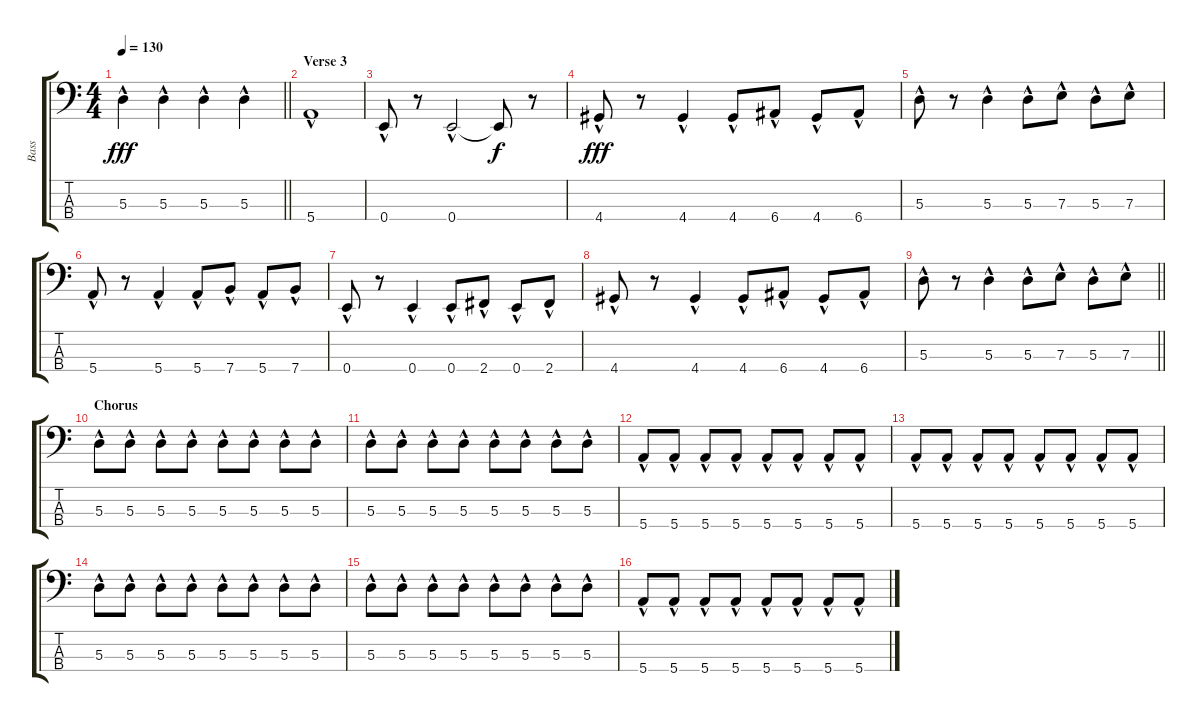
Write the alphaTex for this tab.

\track ("Bass" "Bass") {instrument electricbassfinger}
\staff {score tabs}
\tuning (G2 D2 A1 E1) {hide}
\ts (4 4)
\tempo 130
\clef f4
\barLineRight lightlight
\ks c
5.3{hac}.4{dy fff} 5.3{hac}.4 5.3{hac}.4 5.3{hac}.4 |
\section ("" "Verse 3")
5.4{hac}.1 |
0.4{hac}.8 r.8 0.4{hac}.2 0.4{t}.8{dy f} r.8 |
4.4{hac}.8{dy fff} r.8 4.4{hac}.4 4.4{hac}.8 6.4{hac}.8 4.4{hac}.8 6.4{hac}.8 |
5.3{hac}.8 r.8 5.3{hac}.4 5.3{hac}.8 7.3{hac}.8 5.3{hac}.8 7.3{hac}.8 |
5.4{hac}.8 r.8 5.4{hac}.4 5.4{hac}.8 7.4{hac}.8 5.4{hac}.8 7.4{hac}.8 |
0.4{hac}.8 r.8 0.4{hac}.4 0.4{hac}.8 2.4{hac}.8 0.4{hac}.8 2.4{hac}.8 |
4.4{hac}.8 r.8 4.4{hac}.4 4.4{hac}.8 6.4{hac}.8 4.4{hac}.8 6.4{hac}.8 |
\barLineRight lightlight
5.3{hac}.8 r.8 5.3{hac}.4 5.3{hac}.8 7.3{hac}.8 5.3{hac}.8 7.3{hac}.8 |
\section ("" "Chorus")
5.3{hac}.8 5.3{hac}.8 5.3{hac}.8 5.3{hac}.8 5.3{hac}.8 5.3{hac}.8 5.3{hac}.8 5.3{hac}.8 |
5.3{hac}.8 5.3{hac}.8 5.3{hac}.8 5.3{hac}.8 5.3{hac}.8 5.3{hac}.8 5.3{hac}.8 5.3{hac}.8 |
5.4{hac}.8 5.4{hac}.8 5.4{hac}.8 5.4{hac}.8 5.4{hac}.8 5.4{hac}.8 5.4{hac}.8 5.4{hac}.8 |
5.4{hac}.8 5.4{hac}.8 5.4{hac}.8 5.4{hac}.8 5.4{hac}.8 5.4{hac}.8 5.4{hac}.8 5.4{hac}.8 |
5.3{hac}.8 5.3{hac}.8 5.3{hac}.8 5.3{hac}.8 5.3{hac}.8 5.3{hac}.8 5.3{hac}.8 5.3{hac}.8 |
5.3{hac}.8 5.3{hac}.8 5.3{hac}.8 5.3{hac}.8 5.3{hac}.8 5.3{hac}.8 5.3{hac}.8 5.3{hac}.8 |
5.4{hac}.8 5.4{hac}.8 5.4{hac}.8 5.4{hac}.8 5.4{hac}.8 5.4{hac}.8 5.4{hac}.8 5.4{hac}.8
